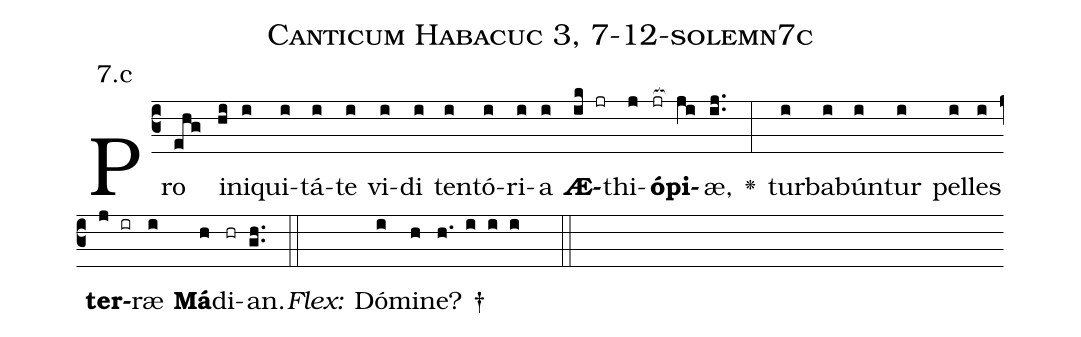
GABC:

name: Canticum Habacuc 3, 7-12-solemn7c;
annotation: 7.c;
%%
(c3)Pro(ehg) i(hi)ni(i)qui(i)tá(i)te(i) vi(i)di(i) ten(i)tó(i)ri(i)a(i) <b>Æ</b>(ik jr)thi(j)<b>ó</b>(jr[ocb:1{])<b>pi</b>(ji[ocb:0}])æ,(ij..) <v>\greheightstar</v>(:) tur(i)ba(i)bún(i)tur(i) pel(i)les(i) <b>ter</b>(j ir)ræ(i) <b>Má</b>(h)di(hr)an.(gh..) (::)
<i>Flex:</i>()  Dó(i)mi(h)ne? †(h. i i i  ::)

%E(i) u(i) o(j) u(i) a(h) e.(gh..) (::)
